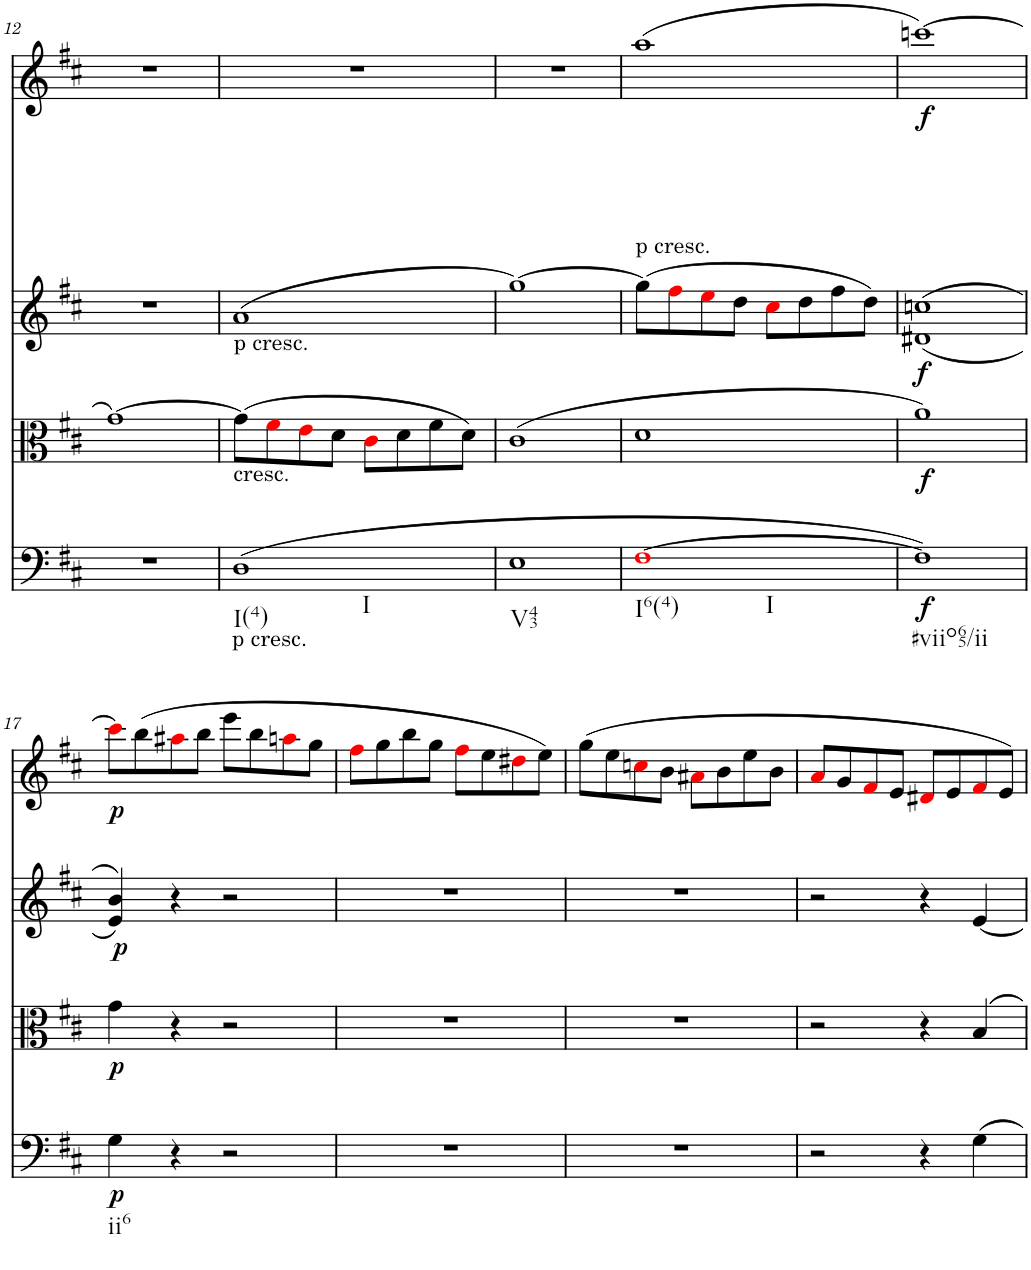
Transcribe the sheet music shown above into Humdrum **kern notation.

**kern	**dynam	**kern	**dynam	**kern	**dynam	**kern	**dynam
*part4	*part4	*part3	*part3	*part2	*part2	*part1	*part1
*staff4	*staff4	*staff3	*staff3	*staff2	*staff2	*staff1	*staff1
*I"Violoncello	*	*I"Viola	*	*I"Violin II	*	*I"Violin I	*
!!LO:PB:g=z
*clefF4	*	*clefC3	*	*clefG2	*	*clefG2	*
*k[f#c#]	*	*k[f#c#]	*	*k[f#c#]	*	*k[f#c#]	*
*M2/2	*	*M2/2	*	*M2/2	*	*M2/2	*
=12	=12	=12	=12	=12	=12	=12	=12
1r	.	[1g	.	1r	.	1r	.
=13	=13	=13	=13	=13	=13	=13	=13
!	!	!	!	!LO:TX:b:t=p cresc.	!	!	!
!	!	!LO:TX:b:t=cresc.	!	!	!	!	!
!LO:TX:b:t=p cresc.	!	!	!	!	!	!	!
!LO:TX:b:t=I(4)	!	!	!	!	!	!	!
!LO:TX:b:t=I	!	!	!	!	!	!	!
(1D	.	(8g\L]	.	(>1a	.	1r	.
.	.	8f#i\	.	.	.	.	.
.	.	8ei\	.	.	.	.	.
.	.	8d\J	.	.	.	.	.
.	.	8c#i\L	.	.	.	.	.
.	.	8d\	.	.	.	.	.
.	.	8f#\	.	.	.	.	.
.	.	8d\J)	.	.	.	.	.
=14	=14	=14	=14	=14	=14	=14	=14
!LO:TX:b:t=V43	!	!	!	!	!	!	!
1E	.	(1c#	.	[1gg)	.	1r	.
=15	=15	=15	=15	=15	=15	=15	=15
!	!	!	!	!	!	!LO:TX:b:t=p cresc.	!
!LO:TX:b:t=I6(4)	!	!	!	!	!	!	!
!LO:TX:b:t=I	!	!	!	!	!	!	!
[1F#i	.	1d	.	(8gg\L]	.	(1aa	.
.	.	.	.	8ff#i\	.	.	.
.	.	.	.	8eei\	.	.	.
.	.	.	.	8dd\J	.	.	.
.	.	.	.	8cc#i\L	.	.	.
.	.	.	.	8dd\	.	.	.
.	.	.	.	8ff#\	.	.	.
.	.	.	.	8dd\J)	.	.	.
=16	=16	=16	=16	=16	=16	=16	=16
!LO:TX:b:t=#viio65/ii	!	!	!	!	!	!	!
!	!LO:DY:b	!	!LO:DY:b	!	!LO:DY:b	!	!LO:DY:b
1F#])	f	1a)	f	(>(1d#X 1ccn	f	[1cccn)	f
!!LO:LB:g=z
=17	=17	=17	=17	=17	=17	=17	=17
!LO:TX:b:t=ii6	!	!	!	!	!	!	!
!	!LO:DY:b	!	!LO:DY:b	!	!LO:DY:b	!	!LO:DY:b
4G\	p	4g\	p	4e/ 4b/))	p	8ccci\L]	p
.	.	.	.	.	.	(8bb\	.
4r	.	4r	.	4r	.	8aa#Xi\	.
.	.	.	.	.	.	8bb\J	.
2r	.	2r	.	2r	.	8eee\L	.
.	.	.	.	.	.	8bb\	.
.	.	.	.	.	.	8aani\	.
.	.	.	.	.	.	8gg\J	.
=18	=18	=18	=18	=18	=18	=18	=18
1r	.	1r	.	1r	.	8ff#i\L	.
.	.	.	.	.	.	8gg\	.
.	.	.	.	.	.	8bb\	.
.	.	.	.	.	.	8gg\J	.
.	.	.	.	.	.	8ff#i\L	.
.	.	.	.	.	.	8ee\	.
.	.	.	.	.	.	8dd#Xi\	.
.	.	.	.	.	.	8ee\J)	.
=19	=19	=19	=19	=19	=19	=19	=19
1r	.	1r	.	1r	.	(8gg\L	.
.	.	.	.	.	.	8ee\	.
.	.	.	.	.	.	8ccni\	.
.	.	.	.	.	.	8b\J	.
.	.	.	.	.	.	8a#Xi\L	.
.	.	.	.	.	.	8b\	.
.	.	.	.	.	.	8ee\	.
.	.	.	.	.	.	8b\J	.
=20	=20	=20	=20	=20	=20	=20	=20
2r	.	2r	.	2r	.	8ai/L	.
.	.	.	.	.	.	8g/	.
.	.	.	.	.	.	8f#i/	.
.	.	.	.	.	.	8e/J	.
4r	.	4r	.	4r	.	8d#Xi/L	.
.	.	.	.	.	.	8e/	.
4G\	.	4B/	.	[4e/	.	8f#i/	.
.	.	.	.	.	.	8e/J)	.
=	=	=	=	=	=	=	=
*-	*-	*-	*-	*-	*-	*-	*-
